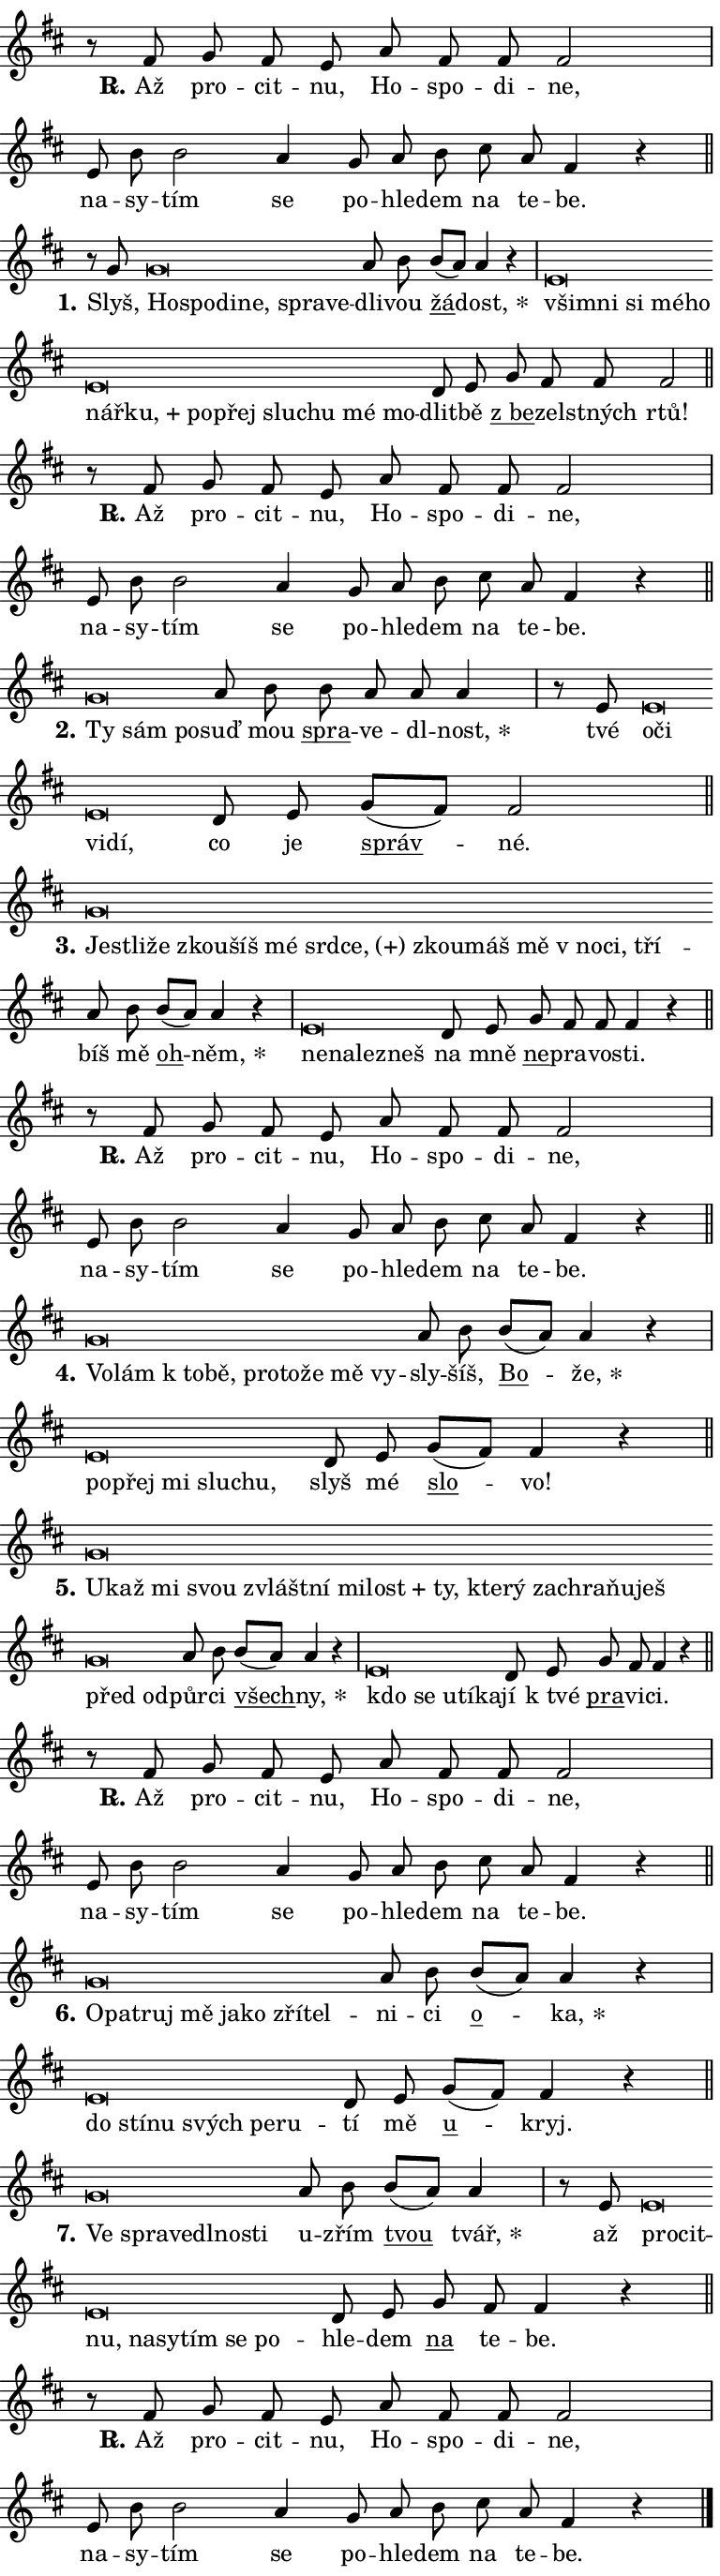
\version "2.24.0"
\header { tagline = "" }
\paper {
  indent = 0\cm
  top-margin = 0\cm
  right-margin = 0.13\cm % to fit lyric hyphens
  bottom-margin = 0\cm
  left-margin = 0\cm
  paper-width = 13\cm
  page-breaking = #ly:one-page-breaking
  system-system-spacing.basic-distance = #11
  score-system-spacing.basic-distance = #11
  ragged-last = ##f
}


%% Author: Thomas Morley
%% https://lists.gnu.org/archive/html/lilypond-user/2020-05/msg00002.html
#(define (line-position grob)
"Returns position of @var[grob} in current system:
   @code{'start}, if at first time-step
   @code{'end}, if at last time-step
   @code{'middle} otherwise
"
  (let* ((col (ly:item-get-column grob))
         (ln (ly:grob-object col 'left-neighbor))
         (rn (ly:grob-object col 'right-neighbor))
         (col-to-check-left (if (ly:grob? ln) ln col))
         (col-to-check-right (if (ly:grob? rn) rn col))
         (break-dir-left
           (and
             (ly:grob-property col-to-check-left 'non-musical #f)
             (ly:item-break-dir col-to-check-left)))
         (break-dir-right
           (and
             (ly:grob-property col-to-check-right 'non-musical #f)
             (ly:item-break-dir col-to-check-right))))
        (cond ((eqv? 1 break-dir-left) 'start)
              ((eqv? -1 break-dir-right) 'end)
              (else 'middle))))

#(define (tranparent-at-line-position vctor)
  (lambda (grob)
  "Relying on @code{line-position} select the relevant enry from @var{vctor}.
Used to determine transparency,"
    (case (line-position grob)
      ((end) (not (vector-ref vctor 0)))
      ((middle) (not (vector-ref vctor 1)))
      ((start) (not (vector-ref vctor 2))))))

noteHeadBreakVisibility =
#(define-music-function (break-visibility)(vector?)
"Makes @code{NoteHead}s transparent relying on @var{break-visibility}"
#{
  \override NoteHead.transparent =
    #(tranparent-at-line-position break-visibility)
#})

#(define delete-ledgers-for-transparent-note-heads
  (lambda (grob)
    "Reads whether a @code{NoteHead} is transparent.
If so this @code{NoteHead} is removed from @code{'note-heads} from
@var{grob}, which is supposed to be @code{LedgerLineSpanner}.
As a result ledgers are not printed for this @code{NoteHead}"
    (let* ((nhds-array (ly:grob-object grob 'note-heads))
           (nhds-list
             (if (ly:grob-array? nhds-array)
                 (ly:grob-array->list nhds-array)
                 '()))
           ;; Relies on the transparent-property being done before
           ;; Staff.LedgerLineSpanner.after-line-breaking is executed.
           ;; This is fragile ...
           (to-keep
             (remove
               (lambda (nhd)
                 (ly:grob-property nhd 'transparent #f))
               nhds-list)))
      ;; TODO find a better method to iterate over grob-arrays, similiar
      ;; to filter/remove etc for lists
      ;; For now rebuilt from scratch
      (set! (ly:grob-object grob 'note-heads)  '())
      (for-each
        (lambda (nhd)
          (ly:pointer-group-interface::add-grob grob 'note-heads nhd))
        to-keep))))

squashNotes = {
  \override NoteHead.X-extent = #'(-0.2 . 0.2)
  \override NoteHead.Y-extent = #'(-0.75 . 0)
  \override NoteHead.stencil =
    #(lambda (grob)
       (let ((pos (ly:grob-property grob 'staff-position)))
         (begin
           (if (< pos -7) (display "ERROR: Lower brevis then expected\n") (display ""))
           (if (<= pos -6) ly:text-interface::print ly:note-head::print))))
}
unSquashNotes = {
  \revert NoteHead.X-extent
  \revert NoteHead.Y-extent
  \revert NoteHead.stencil
}

hideNotes = \noteHeadBreakVisibility #begin-of-line-visible
unHideNotes = \noteHeadBreakVisibility #all-visible

% work-around for resetting accidentals
% https://lilypond.org/doc/v2.23/Documentation/notation/displaying-rhythms#unmetered-music
cadenzaMeasure = {
  \cadenzaOff
  \partial 1024 s1024
  \cadenzaOn
}

#(define-markup-command (accent layout props text) (markup?)
  "Underline accented syllable"
  (interpret-markup layout props
    #{\markup \override #'(offset . 4.3) \underline { #text }#}))

responsum = \markup \concat {
  "R" \hspace #-1.05 \path #0.1 #'((moveto 0 0.07) (lineto 0.9 0.8)) \hspace #0.05 "."
}

spaceSize = #0.6828661417322834 % exact space size for TeX Gyre Schola

\layout {
  \context {
    \Staff
    \remove "Time_signature_engraver"
    \override LedgerLineSpanner.after-line-breaking = #delete-ledgers-for-transparent-note-heads
  }
  \context {
    \Lyrics {
      \override LyricSpace.minimum-distance = \spaceSize
      \override LyricText.font-name = #"TeX Gyre Schola"
      \override LyricText.font-size = 1
      \override StanzaNumber.font-name = #"TeX Gyre Schola Bold"
      \override StanzaNumber.font-size = 1
    }
  }
  \context {
    \Score 
    \override NoteHead.text =
      #(lambda (grob) 
        (let ((pos (ly:grob-property grob 'staff-position)))
          #{\markup {
            \combine
              \halign #-0.55 \raise #(if (= pos -6) 0 0.5) \override #'(thickness . 2) \draw-line #'(3.2 . 0)
              \musicglyph "noteheads.sM1"
          }#}))
  }
}

% magnetic-lyrics.ily
%
%   written by
%     Jean Abou Samra <jean@abou-samra.fr>
%     Werner Lemberg <wl@gnu.org>
%
%   adapted by
%     Jiri Hon <jiri.hon@gmail.com>
%
% Version 2022-Apr-15

% https://www.mail-archive.com/lilypond-user@gnu.org/msg149350.html

#(define (Left_hyphen_pointer_engraver context)
   "Collect syllable-hyphen-syllable occurrences in lyrics and store
them in properties.  This engraver only looks to the left.  For
example, if the lyrics input is @code{foo -- bar}, it does the
following.

@itemize @bullet
@item
Set the @code{text} property of the @code{LyricHyphen} grob between
@q{foo} and @q{bar} to @code{foo}.

@item
Set the @code{left-hyphen} property of the @code{LyricText} grob with
text @q{foo} to the @code{LyricHyphen} grob between @q{foo} and
@q{bar}.
@end itemize

Use this auxiliary engraver in combination with the
@code{lyric-@/text::@/apply-@/magnetic-@/offset!} hook."
   (let ((hyphen #f)
         (text #f))
     (make-engraver
      (acknowledgers
       ((lyric-syllable-interface engraver grob source-engraver)
        (set! text grob)))
      (end-acknowledgers
       ((lyric-hyphen-interface engraver grob source-engraver)
        ;(when (not (grob::has-interface grob 'lyric-space-interface))
          (set! hyphen grob)));)
      ((stop-translation-timestep engraver)
       (when (and text hyphen)
         (ly:grob-set-object! text 'left-hyphen hyphen))
       (set! text #f)
       (set! hyphen #f)))))

#(define (lyric-text::apply-magnetic-offset! grob)
   "If the space between two syllables is less than the value in
property @code{LyricText@/.details@/.squash-threshold}, move the right
syllable to the left so that it gets concatenated with the left
syllable.

Use this function as a hook for
@code{LyricText@/.after-@/line-@/breaking} if the
@code{Left_@/hyphen_@/pointer_@/engraver} is active."
   (let ((hyphen (ly:grob-object grob 'left-hyphen #f)))
     (when hyphen
       (let ((left-text (ly:spanner-bound hyphen LEFT)))
         (when (grob::has-interface left-text 'lyric-syllable-interface)
           (let* ((common (ly:grob-common-refpoint grob left-text X))
                  (this-x-ext (ly:grob-extent grob common X))
                  (left-x-ext
                   (begin
                     ;; Trigger magnetism for left-text.
                     (ly:grob-property left-text 'after-line-breaking)
                     (ly:grob-extent left-text common X)))
                  ;; `delta` is the gap width between two syllables.
                  (delta (- (interval-start this-x-ext)
                            (interval-end left-x-ext)))
                  (details (ly:grob-property grob 'details))
                  (threshold (assoc-get 'squash-threshold details 0.2)))
             (when (< delta threshold)
               (let* (;; We have to manipulate the input text so that
                      ;; ligatures crossing syllable boundaries are not
                      ;; disabled.  For languages based on the Latin
                      ;; script this is essentially a beautification.
                      ;; However, for non-Western scripts it can be a
                      ;; necessity.
                      (lt (ly:grob-property left-text 'text))
                      (rt (ly:grob-property grob 'text))
                      (is-space (grob::has-interface hyphen 'lyric-space-interface))
                      (space (if is-space " " ""))
                      (extra-delta (if is-space spaceSize 0))
                      ;; Append new syllable.
                      (ltrt-space (if (and (string? lt) (string? rt))
                                (string-append lt space rt)
                                (make-concat-markup (list lt space rt))))
                      ;; Right-align `ltrt` to the right side.
                      (ltrt-space-markup (grob-interpret-markup
                               grob
                               (make-translate-markup
                                (cons (interval-length this-x-ext) 0)
                                (make-right-align-markup ltrt-space)))))
                 (begin
                   ;; Don't print `left-text`.
                   (ly:grob-set-property! left-text 'stencil #f)
                   ;; Set text and stencil (which holds all collected
                   ;; syllables so far) and shift it to the left.
                   (ly:grob-set-property! grob 'text ltrt-space)
                   (ly:grob-set-property! grob 'stencil ltrt-space-markup)
                   (ly:grob-translate-axis! grob (- (- delta extra-delta)) X))))))))))


#(define (lyric-hyphen::displace-bounds-first grob)
   ;; Make very sure this callback isn't triggered too early.
   (let ((left (ly:spanner-bound grob LEFT))
         (right (ly:spanner-bound grob RIGHT)))
     (ly:grob-property left 'after-line-breaking)
     (ly:grob-property right 'after-line-breaking)
     (ly:lyric-hyphen::print grob)))

squashThreshold = #0.4

\layout {
  \context {
    \Lyrics
    \consists #Left_hyphen_pointer_engraver
    \override LyricText.after-line-breaking =
      #lyric-text::apply-magnetic-offset!
    \override LyricHyphen.stencil = #lyric-hyphen::displace-bounds-first
    \override LyricText.details.squash-threshold = \squashThreshold
    \override LyricHyphen.minimum-distance = 0
    \override LyricHyphen.minimum-length = \squashThreshold
  }
}

squashText = \override LyricText.details.squash-threshold = 9999
unSquashText = \override LyricText.details.squash-threshold = \squashThreshold

leftText = \override LyricText.self-alignment-X = #LEFT
unLeftText = \revert LyricText.self-alignment-X

starOffset = #(lambda (grob) 
                (let ((x_offset (ly:self-alignment-interface::aligned-on-x-parent grob)))
                  (if (= x_offset 0) 0 (+ x_offset 1.2))))

star = #(define-music-function (syllable)(string?)
"Append star separator at the end of a syllable"
#{
  \once \override LyricText.X-offset = #starOffset
  \lyricmode { \markup {
    #syllable
    \override #'((font-name . "TeX Gyre Schola Bold")) \hspace #0.2 \lower #0.65 \larger "*"
  } }
#})

starAccent = #(define-music-function (syllable)(string?)
"Append star separator at the end of a syllable and make accent"
#{
  \once \override LyricText.X-offset = #starOffset
  \lyricmode { \markup {
    \accent #syllable
    \override #'((font-name . "TeX Gyre Schola Bold")) \hspace #0.2 \lower #0.65 \larger "*"
  } }
#})

breath = #(define-music-function (syllable)(string?)
"Append breathing indicator at the end of a syllable"
#{
  \lyricmode { \markup { #syllable "+" } }
#})

optionalBreath = #(define-music-function (syllable)(string?)
"Append optional breathing indicator at the end of a syllable"
#{
  \lyricmode { \markup { #syllable "(+)" } }
#})


\score {
    <<
        \new Voice = "melody" { \cadenzaOn \key d \major \relative { r8 fis' g fis e a fis fis fis2 \cadenzaMeasure \bar "|" e8 b' b2 a4 \bar "" g8 a b cis a fis4 r \cadenzaMeasure \bar "||" \break } }
        \new Lyrics \lyricsto "melody" { \lyricmode { \set stanza = \responsum
Až pro -- cit -- nu, Ho -- spo -- di -- ne, na -- sy -- tím se po -- hle -- dem na te -- be. } }
    >>
    \layout {}
}

\score {
    <<
        \new Voice = "melody" { \cadenzaOn \key d \major \relative { r8 g'8 \squashNotes g\breve*1/16 \hideNotes \breve*1/16 \bar "" \breve*1/16 \bar "" \breve*1/16 \bar "" \breve*1/16 \breve*1/16 \bar "" \unHideNotes \unSquashNotes a8 b \bar "" b[( a)] a4 r \cadenzaMeasure \bar "|" \squashNotes e\breve*1/16 \hideNotes \breve*1/16 \bar "" \breve*1/16 \bar "" \breve*1/16 \bar "" \breve*1/16 \bar "" \breve*1/16 \bar "" \breve*1/16 \bar "" \breve*1/16 \bar "" \breve*1/16 \bar "" \breve*1/16 \bar "" \breve*1/16 \bar "" \breve*1/16 \breve*1/16 \bar "" \unHideNotes \unSquashNotes d8 e \bar "" g fis fis fis2 \cadenzaMeasure \bar "||" \break } }
        \new Lyrics \lyricsto "melody" { \lyricmode { \set stanza = "1."
Slyš, \leftText Ho -- \squashText spo -- di -- ne, spra -- ve -- \unLeftText \unSquashText dli -- vou \markup \accent žá -- \star dost, \leftText všim -- \squashText ni si mé -- ho nář -- \breath "ku," po -- přej slu -- chu mé mo -- \unLeftText \unSquashText dlit -- bě \markup \accent "z be" -- ze -- lstných rtů! } }
    >>
    \layout {}
}

\score {
    <<
        \new Voice = "melody" { \cadenzaOn \key d \major \relative { r8 fis' g fis e a fis fis fis2 \cadenzaMeasure \bar "|" e8 b' b2 a4 \bar "" g8 a b cis a fis4 r \cadenzaMeasure \bar "||" \break } }
        \new Lyrics \lyricsto "melody" { \lyricmode { \set stanza = \responsum
Až pro -- cit -- nu, Ho -- spo -- di -- ne, na -- sy -- tím se po -- hle -- dem na te -- be. } }
    >>
    \layout {}
}

\score {
    <<
        \new Voice = "melody" { \cadenzaOn \key d \major \relative { \squashNotes g'\breve*1/16 \hideNotes \breve*1/16 \breve*1/16 \bar "" \unHideNotes \unSquashNotes a8 b \bar "" b a a a4 \cadenzaMeasure \bar "|" r8 e8 \squashNotes e\breve*1/16 \hideNotes \breve*1/16 \bar "" \breve*1/16 \breve*1/16 \bar "" \unHideNotes \unSquashNotes d8 e \bar "" g[( fis)] fis2 \cadenzaMeasure \bar "||" \break } }
        \new Lyrics \lyricsto "melody" { \lyricmode { \set stanza = "2."
\leftText Ty \squashText sám po -- \unLeftText \unSquashText suď mou \markup \accent spra -- ve -- dl -- \star nost, tvé \leftText o -- \squashText či vi -- dí, \unLeftText \unSquashText co je \markup \accent správ -- né. } }
    >>
    \layout {}
}

\score {
    <<
        \new Voice = "melody" { \cadenzaOn \key d \major \relative { \squashNotes g'\breve*1/16 \hideNotes \breve*1/16 \bar "" \breve*1/16 \bar "" \breve*1/16 \bar "" \breve*1/16 \bar "" \breve*1/16 \bar "" \breve*1/16 \bar "" \breve*1/16 \bar "" \breve*1/16 \bar "" \breve*1/16 \bar "" \breve*1/16 \bar "" \breve*1/16 \bar "" \breve*1/16 \breve*1/16 \bar "" \unHideNotes \unSquashNotes a8 b \bar "" b[( a)] a4 r \cadenzaMeasure \bar "|" \squashNotes e\breve*1/16 \hideNotes \breve*1/16 \bar "" \breve*1/16 \breve*1/16 \bar "" \unHideNotes \unSquashNotes d8 e \bar "" g fis fis fis4 r \cadenzaMeasure \bar "||" \break } }
        \new Lyrics \lyricsto "melody" { \lyricmode { \set stanza = "3."
\leftText Je -- \squashText stli -- že zkou -- šíš mé srd -- \optionalBreath ce, zkou -- máš mě "v no" -- ci, tří -- \unLeftText \unSquashText bíš mě \markup \accent oh -- \star něm, \leftText ne -- \squashText na -- lez -- neš \unLeftText \unSquashText na mně \markup \accent ne -- pra -- vo -- sti. } }
    >>
    \layout {}
}

\score {
    <<
        \new Voice = "melody" { \cadenzaOn \key d \major \relative { r8 fis' g fis e a fis fis fis2 \cadenzaMeasure \bar "|" e8 b' b2 a4 \bar "" g8 a b cis a fis4 r \cadenzaMeasure \bar "||" \break } }
        \new Lyrics \lyricsto "melody" { \lyricmode { \set stanza = \responsum
Až pro -- cit -- nu, Ho -- spo -- di -- ne, na -- sy -- tím se po -- hle -- dem na te -- be. } }
    >>
    \layout {}
}

\score {
    <<
        \new Voice = "melody" { \cadenzaOn \key d \major \relative { \squashNotes g'\breve*1/16 \hideNotes \breve*1/16 \bar "" \breve*1/16 \bar "" \breve*1/16 \bar "" \breve*1/16 \bar "" \breve*1/16 \bar "" \breve*1/16 \bar "" \breve*1/16 \breve*1/16 \bar "" \unHideNotes \unSquashNotes a8 b \bar "" b[( a)] a4 r \cadenzaMeasure \bar "|" \squashNotes e\breve*1/16 \hideNotes \breve*1/16 \bar "" \breve*1/16 \bar "" \breve*1/16 \breve*1/16 \bar "" \unHideNotes \unSquashNotes d8 e \bar "" g[( fis)] fis4 r \cadenzaMeasure \bar "||" \break } }
        \new Lyrics \lyricsto "melody" { \lyricmode { \set stanza = "4."
\leftText Vo -- \squashText lám "k to" -- bě, pro -- to -- že mě vy -- \unLeftText \unSquashText sly -- šíš, \markup \accent Bo -- \star že, \leftText po -- \squashText přej mi slu -- chu, \unLeftText \unSquashText slyš mé \markup \accent slo -- vo! } }
    >>
    \layout {}
}

\score {
    <<
        \new Voice = "melody" { \cadenzaOn \key d \major \relative { \squashNotes g'\breve*1/16 \hideNotes \breve*1/16 \bar "" \breve*1/16 \bar "" \breve*1/16 \bar "" \breve*1/16 \bar "" \breve*1/16 \bar "" \breve*1/16 \bar "" \breve*1/16 \bar "" \breve*1/16 \bar "" \breve*1/16 \bar "" \breve*1/16 \bar "" \breve*1/16 \bar "" \breve*1/16 \bar "" \breve*1/16 \bar "" \breve*1/16 \bar "" \breve*1/16 \breve*1/16 \bar "" \unHideNotes \unSquashNotes a8 b \bar "" b[( a)] a4 r \cadenzaMeasure \bar "|" \squashNotes e\breve*1/16 \hideNotes \breve*1/16 \bar "" \breve*1/16 \bar "" \breve*1/16 \breve*1/16 \bar "" \unHideNotes \unSquashNotes d8 e \bar "" g fis fis4 r \cadenzaMeasure \bar "||" \break } }
        \new Lyrics \lyricsto "melody" { \lyricmode { \set stanza = "5."
\leftText U -- \squashText kaž mi svou zvlášt -- ní mi -- \breath "lost" ty, kte -- rý za -- chra -- ňu -- ješ před od -- \unLeftText \unSquashText půr -- ci \markup \accent všech -- \star ny, \leftText kdo \squashText se u -- tí -- ka -- \unLeftText \unSquashText jí "k tvé" \markup \accent pra -- vi -- ci. } }
    >>
    \layout {}
}

\score {
    <<
        \new Voice = "melody" { \cadenzaOn \key d \major \relative { r8 fis' g fis e a fis fis fis2 \cadenzaMeasure \bar "|" e8 b' b2 a4 \bar "" g8 a b cis a fis4 r \cadenzaMeasure \bar "||" \break } }
        \new Lyrics \lyricsto "melody" { \lyricmode { \set stanza = \responsum
Až pro -- cit -- nu, Ho -- spo -- di -- ne, na -- sy -- tím se po -- hle -- dem na te -- be. } }
    >>
    \layout {}
}

\score {
    <<
        \new Voice = "melody" { \cadenzaOn \key d \major \relative { \squashNotes g'\breve*1/16 \hideNotes \breve*1/16 \bar "" \breve*1/16 \bar "" \breve*1/16 \bar "" \breve*1/16 \bar "" \breve*1/16 \bar "" \breve*1/16 \breve*1/16 \bar "" \unHideNotes \unSquashNotes a8 b \bar "" b[( a)] a4 r \cadenzaMeasure \bar "|" \squashNotes e\breve*1/16 \hideNotes \breve*1/16 \bar "" \breve*1/16 \bar "" \breve*1/16 \bar "" \breve*1/16 \breve*1/16 \bar "" \unHideNotes \unSquashNotes d8 e \bar "" g[( fis)] fis4 r \cadenzaMeasure \bar "||" \break } }
        \new Lyrics \lyricsto "melody" { \lyricmode { \set stanza = "6."
\leftText O -- \squashText pa -- truj mě ja -- ko zří -- tel -- \unLeftText \unSquashText ni -- ci \markup \accent o -- \star ka, \leftText do \squashText stí -- nu svých pe -- ru -- \unLeftText \unSquashText tí mě \markup \accent u -- kryj. } }
    >>
    \layout {}
}

\score {
    <<
        \new Voice = "melody" { \cadenzaOn \key d \major \relative { \squashNotes g'\breve*1/16 \hideNotes \breve*1/16 \bar "" \breve*1/16 \bar "" \breve*1/16 \bar "" \breve*1/16 \breve*1/16 \bar "" \unHideNotes \unSquashNotes a8 b \bar "" b[( a)] a4 \cadenzaMeasure \bar "|" r8 e8 \squashNotes e\breve*1/16 \hideNotes \breve*1/16 \bar "" \breve*1/16 \bar "" \breve*1/16 \bar "" \breve*1/16 \bar "" \breve*1/16 \bar "" \breve*1/16 \breve*1/16 \bar "" \unHideNotes \unSquashNotes d8 e \bar "" g fis fis4 r \cadenzaMeasure \bar "||" \break } }
        \new Lyrics \lyricsto "melody" { \lyricmode { \set stanza = "7."
\leftText Ve \squashText spra -- ve -- dl -- no -- sti \unLeftText \unSquashText u -- zřím \markup \accent tvou \star tvář, až \leftText pro -- \squashText cit -- nu, na -- sy -- tím se po -- \unLeftText \unSquashText hle -- dem \markup \accent na te -- be. } }
    >>
    \layout {}
}

\score {
    <<
        \new Voice = "melody" { \cadenzaOn \key d \major \relative { r8 fis' g fis e a fis fis fis2 \cadenzaMeasure \bar "|" e8 b' b2 a4 \bar "" g8 a b cis a fis4 r \cadenzaMeasure \bar "||" \break } \bar "|." }
        \new Lyrics \lyricsto "melody" { \lyricmode { \set stanza = \responsum
Až pro -- cit -- nu, Ho -- spo -- di -- ne, na -- sy -- tím se po -- hle -- dem na te -- be. } }
    >>
    \layout {}
}
